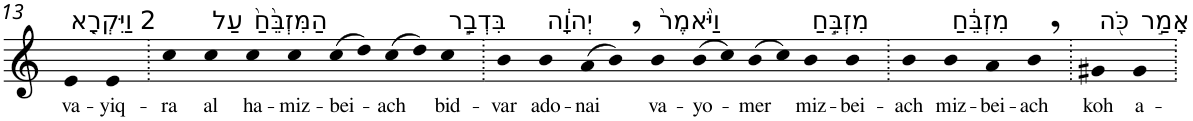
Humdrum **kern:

**kern	**text
*part1	*part1
*staff1	*staff1
*I"Piano	*
*I'Pno	*
!!LO:PB:g=z
*clefG2	*
*k[]	*
=13	=13
!LO:TX:a:t=2 וַיִּקְרָ֤א	!
!	!LO:LY:b
4e	va-
!	!LO:LY:b
4e	-yiq-
=14.	=14.
!	!LO:LY:b
4cc	-ra
!LO:TX:a:t=עַל	!
!	!LO:LY:b
4cc	al
!LO:TX:a:t=הַמִּזְבֵּ֙חַ֙	!
!	!LO:LY:b
4cc	ha-
!	!LO:LY:b
4cc	-miz-
!	!LO:LY:b
(>8cc	-bei-
8dd)	.
!	!LO:LY:b
(>8cc	-ach
8dd)	.
!LO:TX:a:t=בִּדְבַ֣ר	!
!	!LO:LY:b
4cc	bid-
=15.	=15.
!	!LO:LY:b
4b	-var
!LO:TX:a:t=יְהוָ֔ה	!
!	!LO:LY:b
4b	ado-
!	!LO:LY:b
(>8a	-nai
8b,)	.
!LO:TX:a:t=וַיֹּ֙אמֶר֙	!
!	!LO:LY:b
4b	va-
!	!LO:LY:b
(>8b	-yo-
8cc)	.
!	!LO:LY:b
(>8b	-mer
8cc)	.
!LO:TX:a:t=מִזְבֵּ֣חַ	!
!	!LO:LY:b
4b	miz-
!	!LO:LY:b
4b	-bei-
=16.	=16.
!	!LO:LY:b
4b	-ach
!LO:TX:a:t=מִזְבֵּ֔חַ	!
!	!LO:LY:b
4b	miz-
!	!LO:LY:b
4a	-bei-
!	!LO:LY:b
4b,	-ach
=17.	=17.
!LO:TX:a:t=כֹּ֖ה	!
!	!LO:LY:b
4g#X	koh
!LO:TX:a:t=אָמַ֣ר	!
!	!LO:LY:b
4g#	a-
=.	=.
*-	*-
